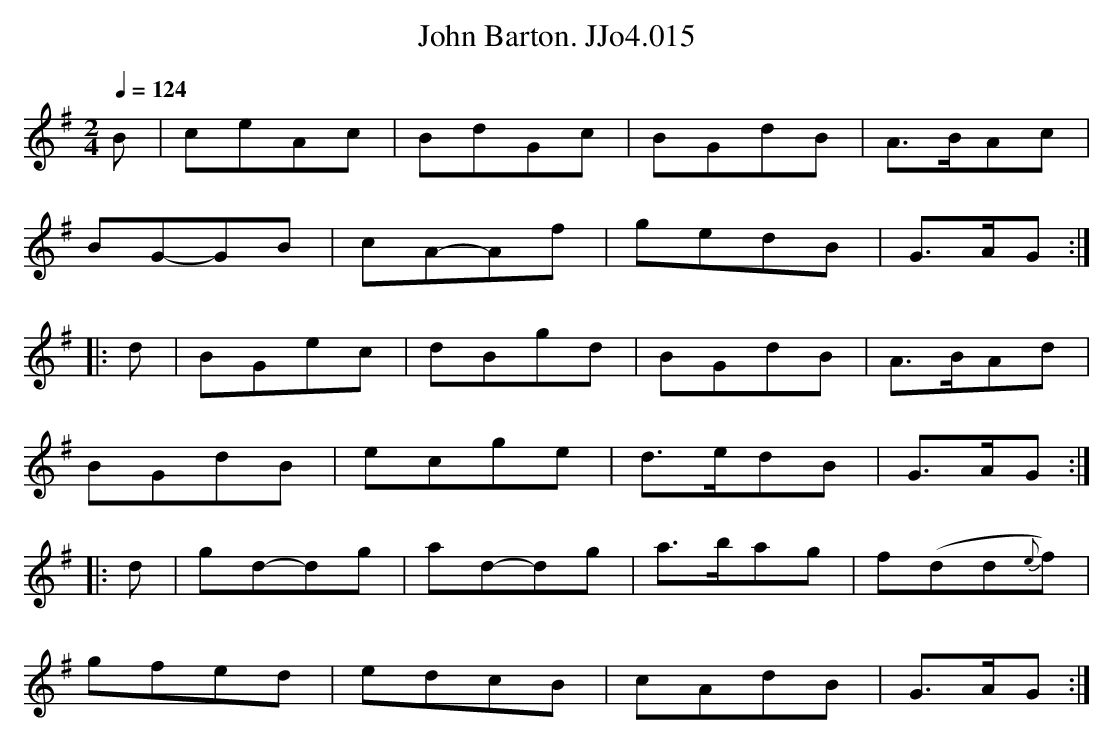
X:1
T:John Barton. JJo4.015
M:2/4
L:1/8
Q:1/4=124
K:G
B|ceAc|BdGc|BGdB|A>BAc|
BG-GB|cA-A-f|gedB|G>AG:|
|:d|BGec|dBgd|BGdB|A>BAd|
BGdB|ecge|d>edB|G>AG:|
|:d|gd-d-g|ad-dg|a>bag|f(dd{e}f)|
gfed|edcB|cAdB|G>AG:|
